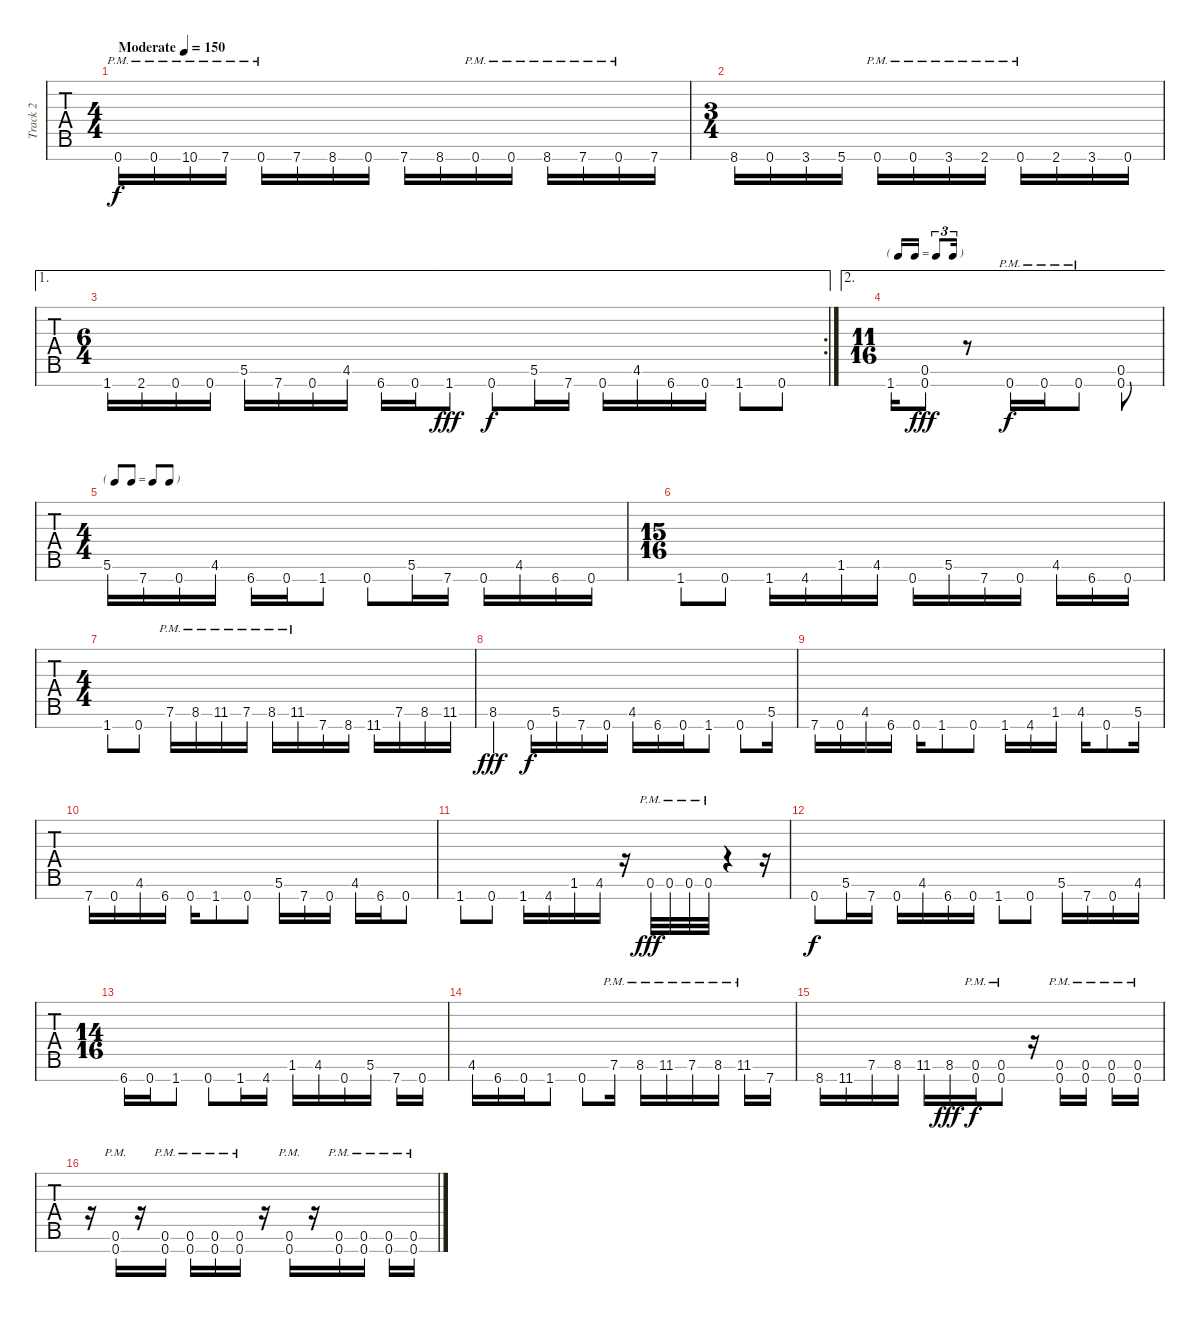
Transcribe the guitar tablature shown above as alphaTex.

\track ("Track 2" "Track 2") {instrument distortionguitar}
\staff {tabs}
\tuning (E4 B3 G3 D3 A2 E2 A1) {hide}
\ts (4 4)
\tempo (150 "Moderate")
\clef f4
\ks c
0.7{pm}.16{dy f instrument distortionguitar} 0.7{pm}.16 10.7{pm}.16 7.7{pm}.16 0.7{pm}.16 7.7.16 8.7.16 0.7.16 7.7.16 8.7.16 0.7{pm}.16 0.7{pm}.16 8.7{pm}.16 7.7{pm}.16 0.7{pm}.16 7.7.16 |
\ts (3 4)
8.7.16 0.7.16 3.7.16 5.7.16 0.7{pm}.16 0.7{pm}.16 3.7{pm}.16 2.7{pm}.16 0.7{pm}.16 2.7.16 3.7.16 0.7.16 |
\ae 1
\rc 2
\ts (6 4)
1.7.16 2.7.16 0.7.16 0.7.16 5.6.16 7.7.16 0.7.16 4.6.16 6.7.16 0.7.16 1.7{hac}.8{dy fff} 0.7.8{dy f} 5.6.16 7.7.16 0.7.16 4.6.16 6.7.16 0.7.16 1.7.8 0.7.8 |
\ae 2
\ts (11 16)
\tf triplet16th
1.7.16 (0.6{hac} 0.7{hac}).8{dy fff} r.8 0.7{pm}.16{dy f} 0.7{pm}.16 0.7{pm}.8 (0.6 0.7).8 |
\ts (4 4)
\tf none
5.6.16 7.7.16 0.7.16 4.6.16 6.7.16 0.7.16 1.7.8 0.7.8 5.6.16 7.7.16 0.7.16 4.6.16 6.7.16 0.7.16 |
\ts (15 16)
1.7.8 0.7.8 1.7.16 4.7.16 1.6.16 4.6.16 0.7.16 5.6.16 7.7.16 0.7.16 4.6.16 6.7.16 0.7.16 |
\ts (4 4)
1.7.8 0.7.8 7.6{pm}.16 8.6{pm}.16 11.6{pm}.16 7.6{pm}.16 8.6{pm}.16 11.6{pm}.16 7.7.16 8.7.16 11.7.16 7.6.16 8.6.16 11.6.16 |
8.6{hac st}.4{dy fff} 0.7.16{dy f} 5.6.16 7.7.16 0.7.16 4.6.16 6.7.16 0.7.16 1.7.8 0.7.8 5.6.16 |
7.7.16 0.7.16 4.6.16 6.7.16 0.7.16 1.7.8 0.7.8 1.7.16 4.7.16 1.6.16 4.6.16 0.7.8 5.6.16 |
7.7.16 0.7.16 4.6.16 6.7.16 0.7.16 1.7.8 0.7.8 5.6.16 7.7.16 0.7.16 4.6.16 6.7.16 0.7.8 |
1.7.8 0.7.8 1.7.16 4.7.16 1.6.16 4.6.16 r.16 0.6{hac pm}.32{dy fff} 0.6{hac pm}.32 0.6{hac pm}.32 0.6{hac pm}.32 r.4 r.16 |
0.7.8{dy f} 5.6.16 7.7.16 0.7.16 4.6.16 6.7.16 0.7.16 1.7.8 0.7.8 5.6.16 7.7.16 0.7.16 4.6.16 |
\ts (14 16)
6.7.16 0.7.16 1.7.8 0.7.8 1.7.16 4.7.16 1.6.16 4.6.16 0.7.16 5.6.16 7.7.16 0.7.16 |
4.6.16 6.7.16 0.7.16 1.7.8 0.7.8 7.6{pm}.16 8.6{pm}.16 11.6{pm}.16 7.6{pm}.16 8.6{pm}.16 11.6{pm}.16 7.7.16 |
8.7.16 11.7.16 7.6.16 8.6.16 11.6.16 8.6{hac}.16{dy fff} (0.6{pm} 0.7{pm}).16{dy f} (0.6{pm} 0.7{pm}).8 r.16 (0.6{pm} 0.7{pm}).16 (0.6{pm} 0.7{pm}).16 (0.6{pm} 0.7{pm}).16 (0.6{pm} 0.7{pm}).16 |
r.16 (0.6{pm} 0.7{pm}).16 r.16 (0.6{pm} 0.7{pm}).16 (0.6{pm} 0.7{pm}).16 (0.6{pm} 0.7{pm}).16 (0.6{pm} 0.7{pm}).16 r.16 (0.6{pm} 0.7{pm}).16 r.16 (0.6{pm} 0.7{pm}).16 (0.6{pm} 0.7{pm}).16 (0.6{pm} 0.7{pm}).16 (0.6{pm} 0.7{pm}).16
